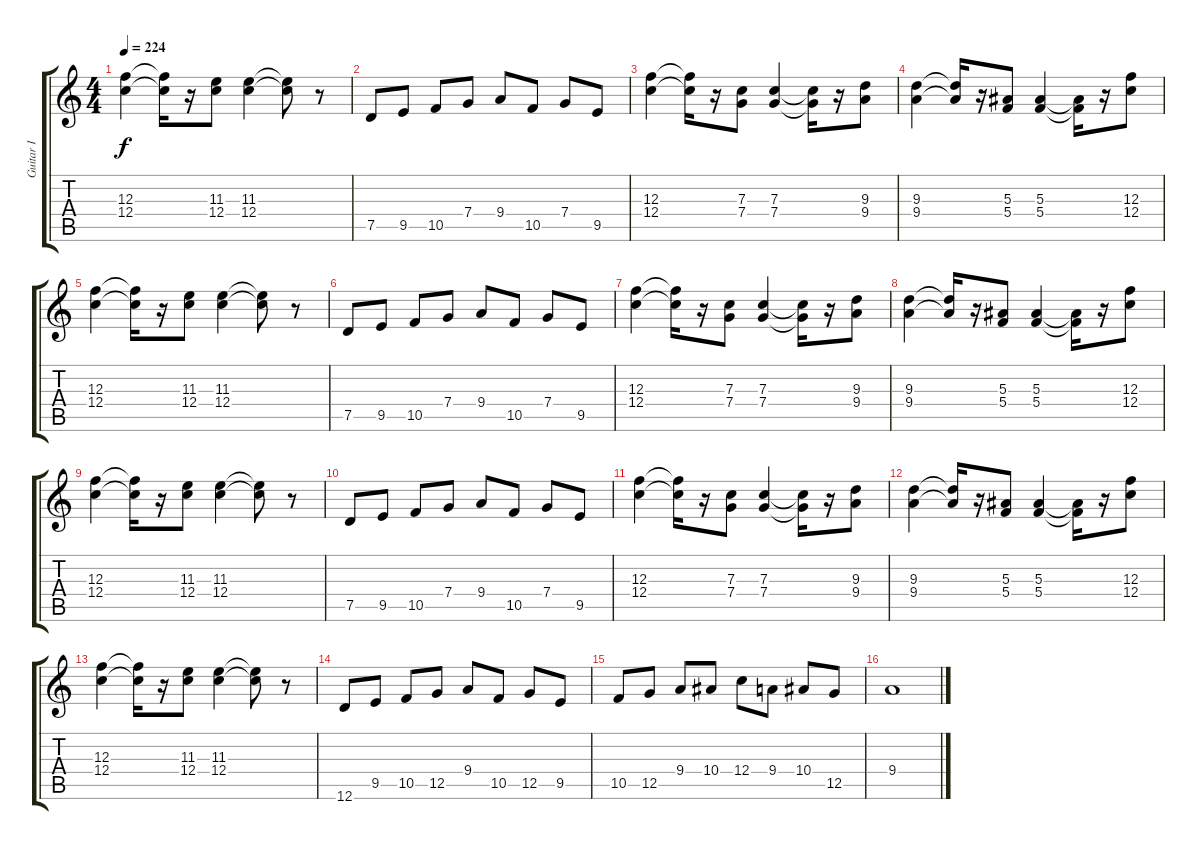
\track ("Guitar I" "Guitar I") {mute instrument overdrivenguitar}
\staff {score tabs}
\tuning (D4 A3 F3 C3 G2 D2) {hide}
\ts (4 4)
\tempo 224
\clef g2
\ks c
(12.3 12.4).4{dy f} (12.3{t} 12.4{t}).16 r.16 (11.3 12.4).8 (11.3 12.4).4 (11.3{t} 12.4{t}).8 r.8 |
7.5.8 9.5.8 10.5.8 7.4.8 9.4.8 10.5.8 7.4.8 9.5.8 |
(12.3 12.4).4 (12.3{t} 12.4{t}).16 r.16 (7.3 7.4).8 (7.3 7.4).4 (7.3{t} 7.4{t}).16 r.16 (9.3 9.4).8 |
(9.3 9.4).4 (9.3{t} 9.4{t}).16 r.16 (5.3 5.4).8 (5.3 5.4).4 (5.3{t} 5.4{t}).16 r.16 (12.3 12.4).8 |
(12.3 12.4).4 (12.3{t} 12.4{t}).16 r.16 (11.3 12.4).8 (11.3 12.4).4 (11.3{t} 12.4{t}).8 r.8 |
7.5.8 9.5.8 10.5.8 7.4.8 9.4.8 10.5.8 7.4.8 9.5.8 |
(12.3 12.4).4 (12.3{t} 12.4{t}).16 r.16 (7.3 7.4).8 (7.3 7.4).4 (7.3{t} 7.4{t}).16 r.16 (9.3 9.4).8 |
(9.3 9.4).4 (9.3{t} 9.4{t}).16 r.16 (5.3 5.4).8 (5.3 5.4).4 (5.3{t} 5.4{t}).16 r.16 (12.3 12.4).8 |
(12.3 12.4).4 (12.3{t} 12.4{t}).16 r.16 (11.3 12.4).8 (11.3 12.4).4 (11.3{t} 12.4{t}).8 r.8 |
7.5.8 9.5.8 10.5.8 7.4.8 9.4.8 10.5.8 7.4.8 9.5.8 |
(12.3 12.4).4 (12.3{t} 12.4{t}).16 r.16 (7.3 7.4).8 (7.3 7.4).4 (7.3{t} 7.4{t}).16 r.16 (9.3 9.4).8 |
(9.3 9.4).4 (9.3{t} 9.4{t}).16 r.16 (5.3 5.4).8 (5.3 5.4).4 (5.3{t} 5.4{t}).16 r.16 (12.3 12.4).8 |
(12.3 12.4).4 (12.3{t} 12.4{t}).16 r.16 (11.3 12.4).8 (11.3 12.4).4 (11.3{t} 12.4{t}).8 r.8 |
12.6.8 9.5.8 10.5.8 12.5.8 9.4.8 10.5.8 12.5.8 9.5.8 |
10.5.8 12.5.8 9.4.8 10.4.8 12.4.8 9.4.8 10.4.8 12.5.8 |
9.4.1
